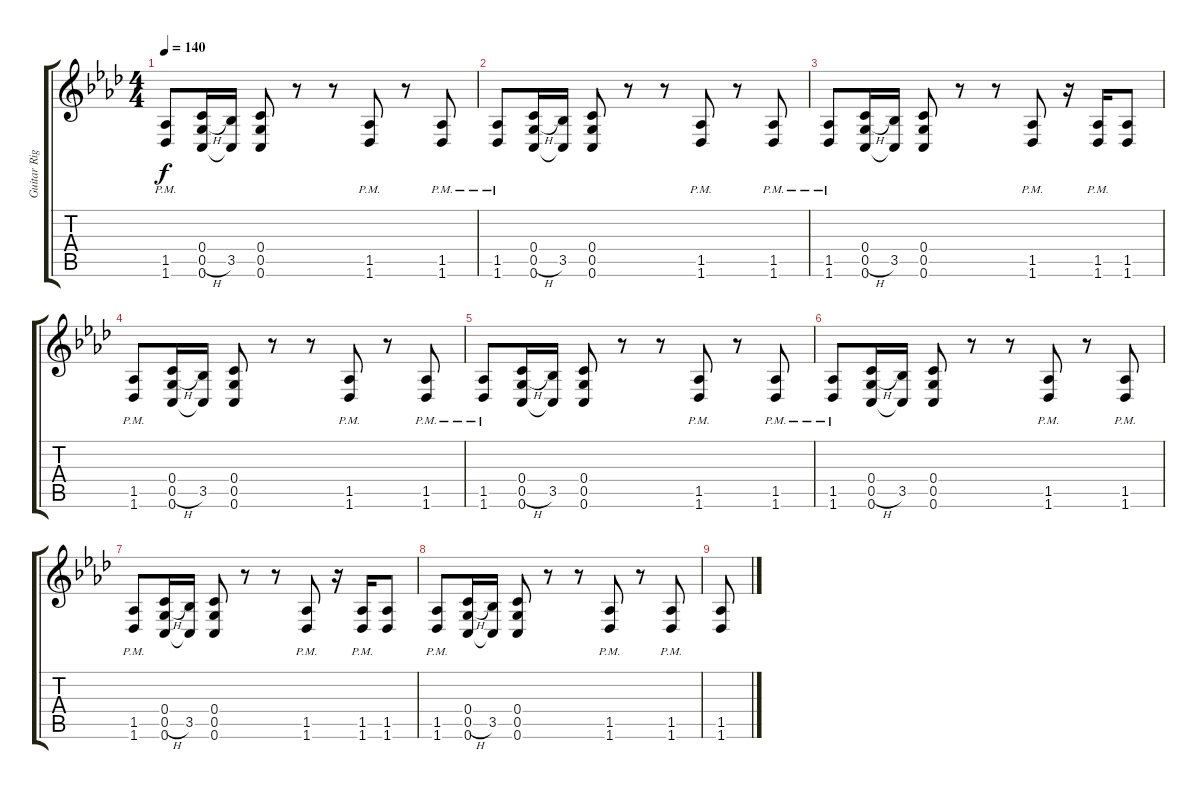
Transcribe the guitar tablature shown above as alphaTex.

\track ("Guitar Right" "Guitar Rig") {instrument distortionguitar}
\staff {score tabs}
\tuning (D4 A3 F3 C3 G2 C2) {hide}
\ts (4 4)
\tempo 140
\clef g2
\ks ab
(1.5{pm} 1.6{pm}).8{dy f} (0.4 0.5{h} 0.6).16 (3.5 0.6{t}).16 (0.4 0.5 0.6).8 r.8 r.8 (1.5{pm} 1.6{pm}).8 r.8 (1.5{pm} 1.6{pm}).8 |
(1.5{pm} 1.6{pm}).8 (0.4 0.5{h} 0.6).16 (3.5 0.6{t}).16 (0.4 0.5 0.6).8 r.8 r.8 (1.5{pm} 1.6{pm}).8 r.8 (1.5{pm} 1.6{pm}).8 |
(1.5{pm} 1.6{pm}).8 (0.4 0.5{h} 0.6).16 (3.5 0.6{t}).16 (0.4 0.5 0.6).8 r.8 r.8 (1.5{pm} 1.6{pm}).8 r.16 (1.5{pm} 1.6{pm}).16 (1.5 1.6).8 |
(1.5{pm} 1.6{pm}).8 (0.4 0.5{h} 0.6).16 (3.5 0.6{t}).16 (0.4 0.5 0.6).8 r.8 r.8 (1.5{pm} 1.6{pm}).8 r.8 (1.5{pm} 1.6{pm}).8 |
(1.5{pm} 1.6{pm}).8 (0.4 0.5{h} 0.6).16 (3.5 0.6{t}).16 (0.4 0.5 0.6).8 r.8 r.8 (1.5{pm} 1.6{pm}).8 r.8 (1.5{pm} 1.6{pm}).8 |
(1.5{pm} 1.6{pm}).8 (0.4 0.5{h} 0.6).16 (3.5 0.6{t}).16 (0.4 0.5 0.6).8 r.8 r.8 (1.5{pm} 1.6{pm}).8 r.8 (1.5{pm} 1.6{pm}).8 |
(1.5{pm} 1.6{pm}).8 (0.4 0.5{h} 0.6).16 (3.5 0.6{t}).16 (0.4 0.5 0.6).8 r.8 r.8 (1.5{pm} 1.6{pm}).8 r.16 (1.5{pm} 1.6{pm}).16 (1.5 1.6).8 |
(1.5{pm} 1.6{pm}).8 (0.4 0.5{h} 0.6).16 (3.5 0.6{t}).16 (0.4 0.5 0.6).8 r.8 r.8 (1.5{pm} 1.6{pm}).8 r.8 (1.5{pm} 1.6{pm}).8 |
(1.5 1.6).8
